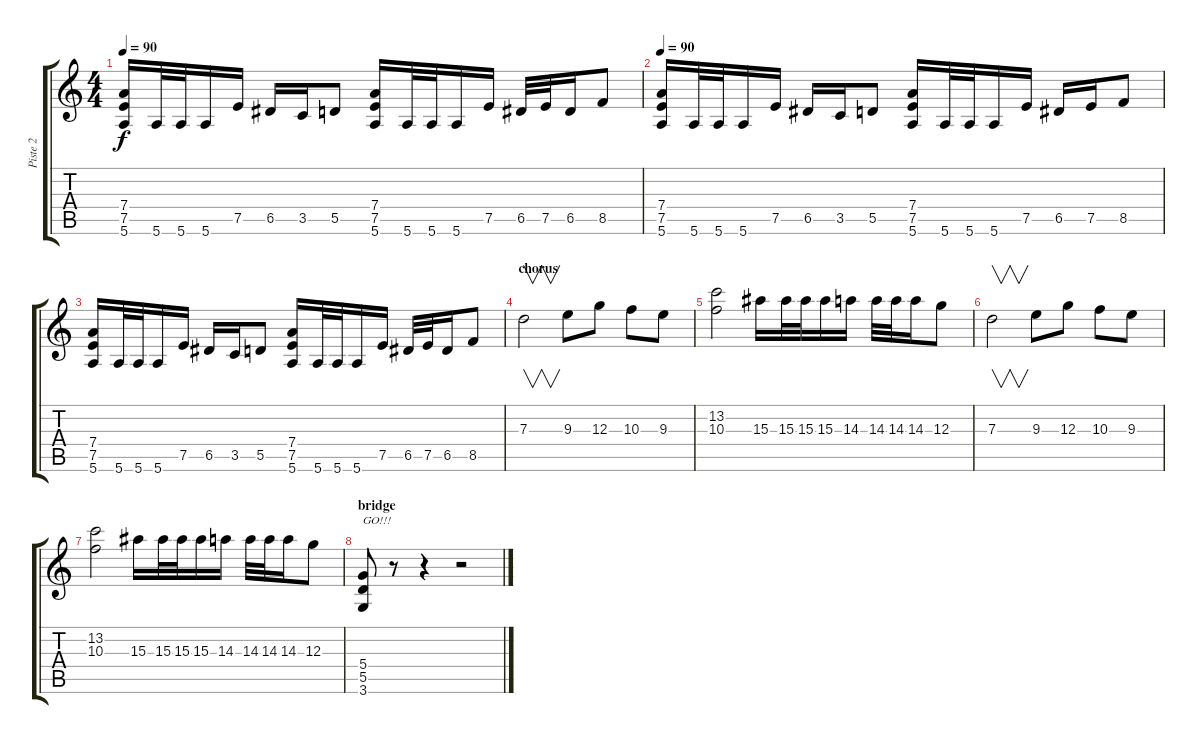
\track ("Piste 2" "Piste 2") {instrument distortionguitar}
\staff {score tabs}
\tuning (E4 B3 G3 D3 A2 E2) {hide}
\ts (4 4)
\tempo 90
\clef g2
\ks c
(7.4 7.5 5.6).16{dy f} 5.6.32 5.6.32 5.6.16 7.5.16 6.5.16 3.5.16 5.5.8 (7.4 7.5 5.6).16 5.6.32 5.6.32 5.6.16 7.5.16 6.5.32 7.5.32 6.5.16 8.5.8 |
\tempo 90
(7.4 7.5 5.6).16 5.6.32 5.6.32 5.6.16 7.5.16 6.5.16 3.5.16 5.5.8 (7.4 7.5 5.6).16 5.6.32 5.6.32 5.6.16 7.5.16 6.5.16 7.5.16 8.5.8 |
(7.4 7.5 5.6).16 5.6.32 5.6.32 5.6.16 7.5.16 6.5.16 3.5.16 5.5.8 (7.4 7.5 5.6).16 5.6.32 5.6.32 5.6.16 7.5.16 6.5.32 7.5.32 6.5.16 8.5.8 |
\section ("" "chorus")
7.3.2{v} 9.3.8 12.3.8 10.3.8 9.3.8 |
(13.2 10.3).2 15.3.16 15.3.32 15.3.32 15.3.16 14.3.16 14.3.32 14.3.32 14.3.16 12.3.8 |
7.3.2{v} 9.3.8 12.3.8 10.3.8 9.3.8 |
(13.2 10.3).2 15.3.16 15.3.32 15.3.32 15.3.16 14.3.16 14.3.32 14.3.32 14.3.16 12.3.8 |
\section ("" "bridge")
(5.4 5.5 3.6).8{txt "GO!!!"} r.8 r.4 r.2
